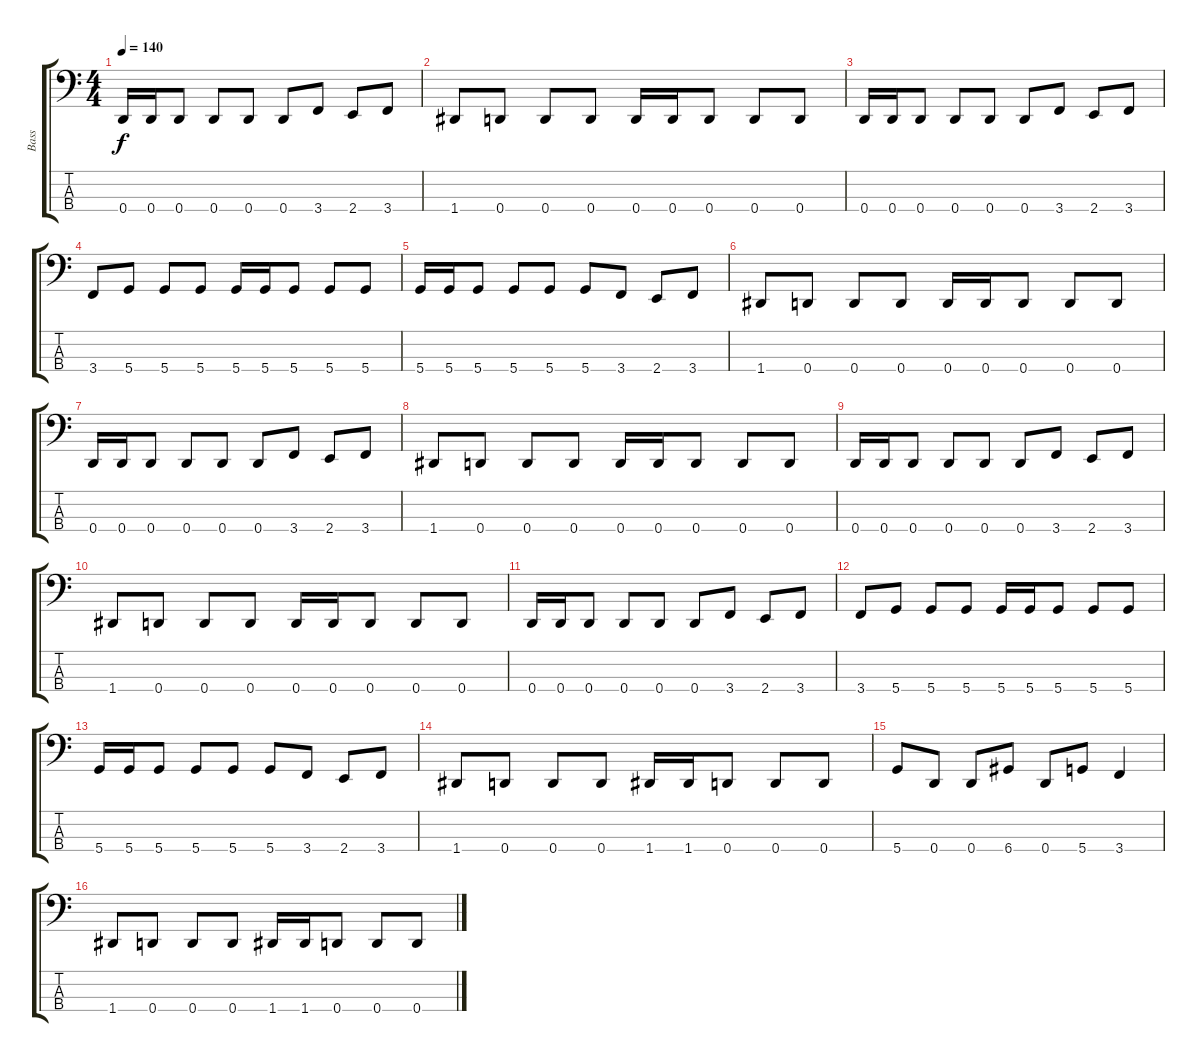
\track ("Bass" "Bass") {instrument electricbassfinger}
\staff {score tabs}
\tuning (F2 C2 G1 D1) {hide}
\ts (4 4)
\tempo 140
\clef f4
\ks c
0.4.16{dy f} 0.4.16 0.4.8 0.4.8 0.4.8 0.4.8 3.4.8 2.4.8 3.4.8 |
1.4.8 0.4.8 0.4.8 0.4.8 0.4.16 0.4.16 0.4.8 0.4.8 0.4.8 |
0.4.16 0.4.16 0.4.8 0.4.8 0.4.8 0.4.8 3.4.8 2.4.8 3.4.8 |
3.4.8 5.4.8 5.4.8 5.4.8 5.4.16 5.4.16 5.4.8 5.4.8 5.4.8 |
5.4.16 5.4.16 5.4.8 5.4.8 5.4.8 5.4.8 3.4.8 2.4.8 3.4.8 |
1.4.8 0.4.8 0.4.8 0.4.8 0.4.16 0.4.16 0.4.8 0.4.8 0.4.8 |
0.4.16 0.4.16 0.4.8 0.4.8 0.4.8 0.4.8 3.4.8 2.4.8 3.4.8 |
1.4.8 0.4.8 0.4.8 0.4.8 0.4.16 0.4.16 0.4.8 0.4.8 0.4.8 |
0.4.16 0.4.16 0.4.8 0.4.8 0.4.8 0.4.8 3.4.8 2.4.8 3.4.8 |
1.4.8 0.4.8 0.4.8 0.4.8 0.4.16 0.4.16 0.4.8 0.4.8 0.4.8 |
0.4.16 0.4.16 0.4.8 0.4.8 0.4.8 0.4.8 3.4.8 2.4.8 3.4.8 |
3.4.8 5.4.8 5.4.8 5.4.8 5.4.16 5.4.16 5.4.8 5.4.8 5.4.8 |
5.4.16 5.4.16 5.4.8 5.4.8 5.4.8 5.4.8 3.4.8 2.4.8 3.4.8 |
1.4.8 0.4.8 0.4.8 0.4.8 1.4.16 1.4.16 0.4.8 0.4.8 0.4.8 |
5.4.8 0.4.8 0.4.8 6.4.8 0.4.8 5.4.8 3.4.4 |
1.4.8 0.4.8 0.4.8 0.4.8 1.4.16 1.4.16 0.4.8 0.4.8 0.4.8
